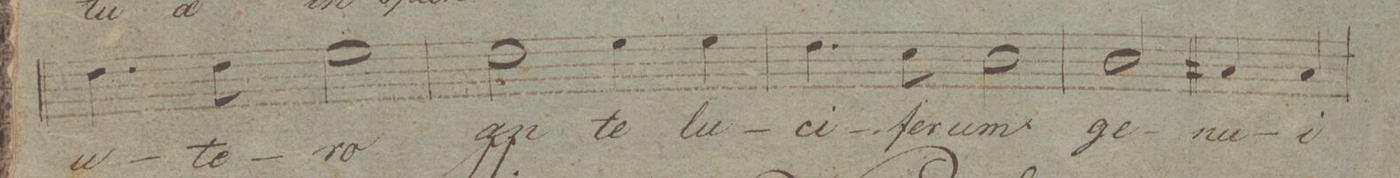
**kern	**text	**dynam
*I"Tenore.	*	*
*clefC4	*	*
*k[]	*	*
*met(c|)	*	*
*M2/2	*	*
4.c\	u-	.
8c\	-te-	.
2d\	-ro	.
=33	=33	=33
2c\	an-	.
4d\	-te	.
4d\	lu-	.
=34	=34	=34
4.c\	-ci-	.
8B\	-fe-	.
2A\	-rum	.
=35	=35	=35
2A/	ge-	.
4G#X/	-nu-	.
4G#/	-i	.
=36	=36	=36
*-	*-	*-
